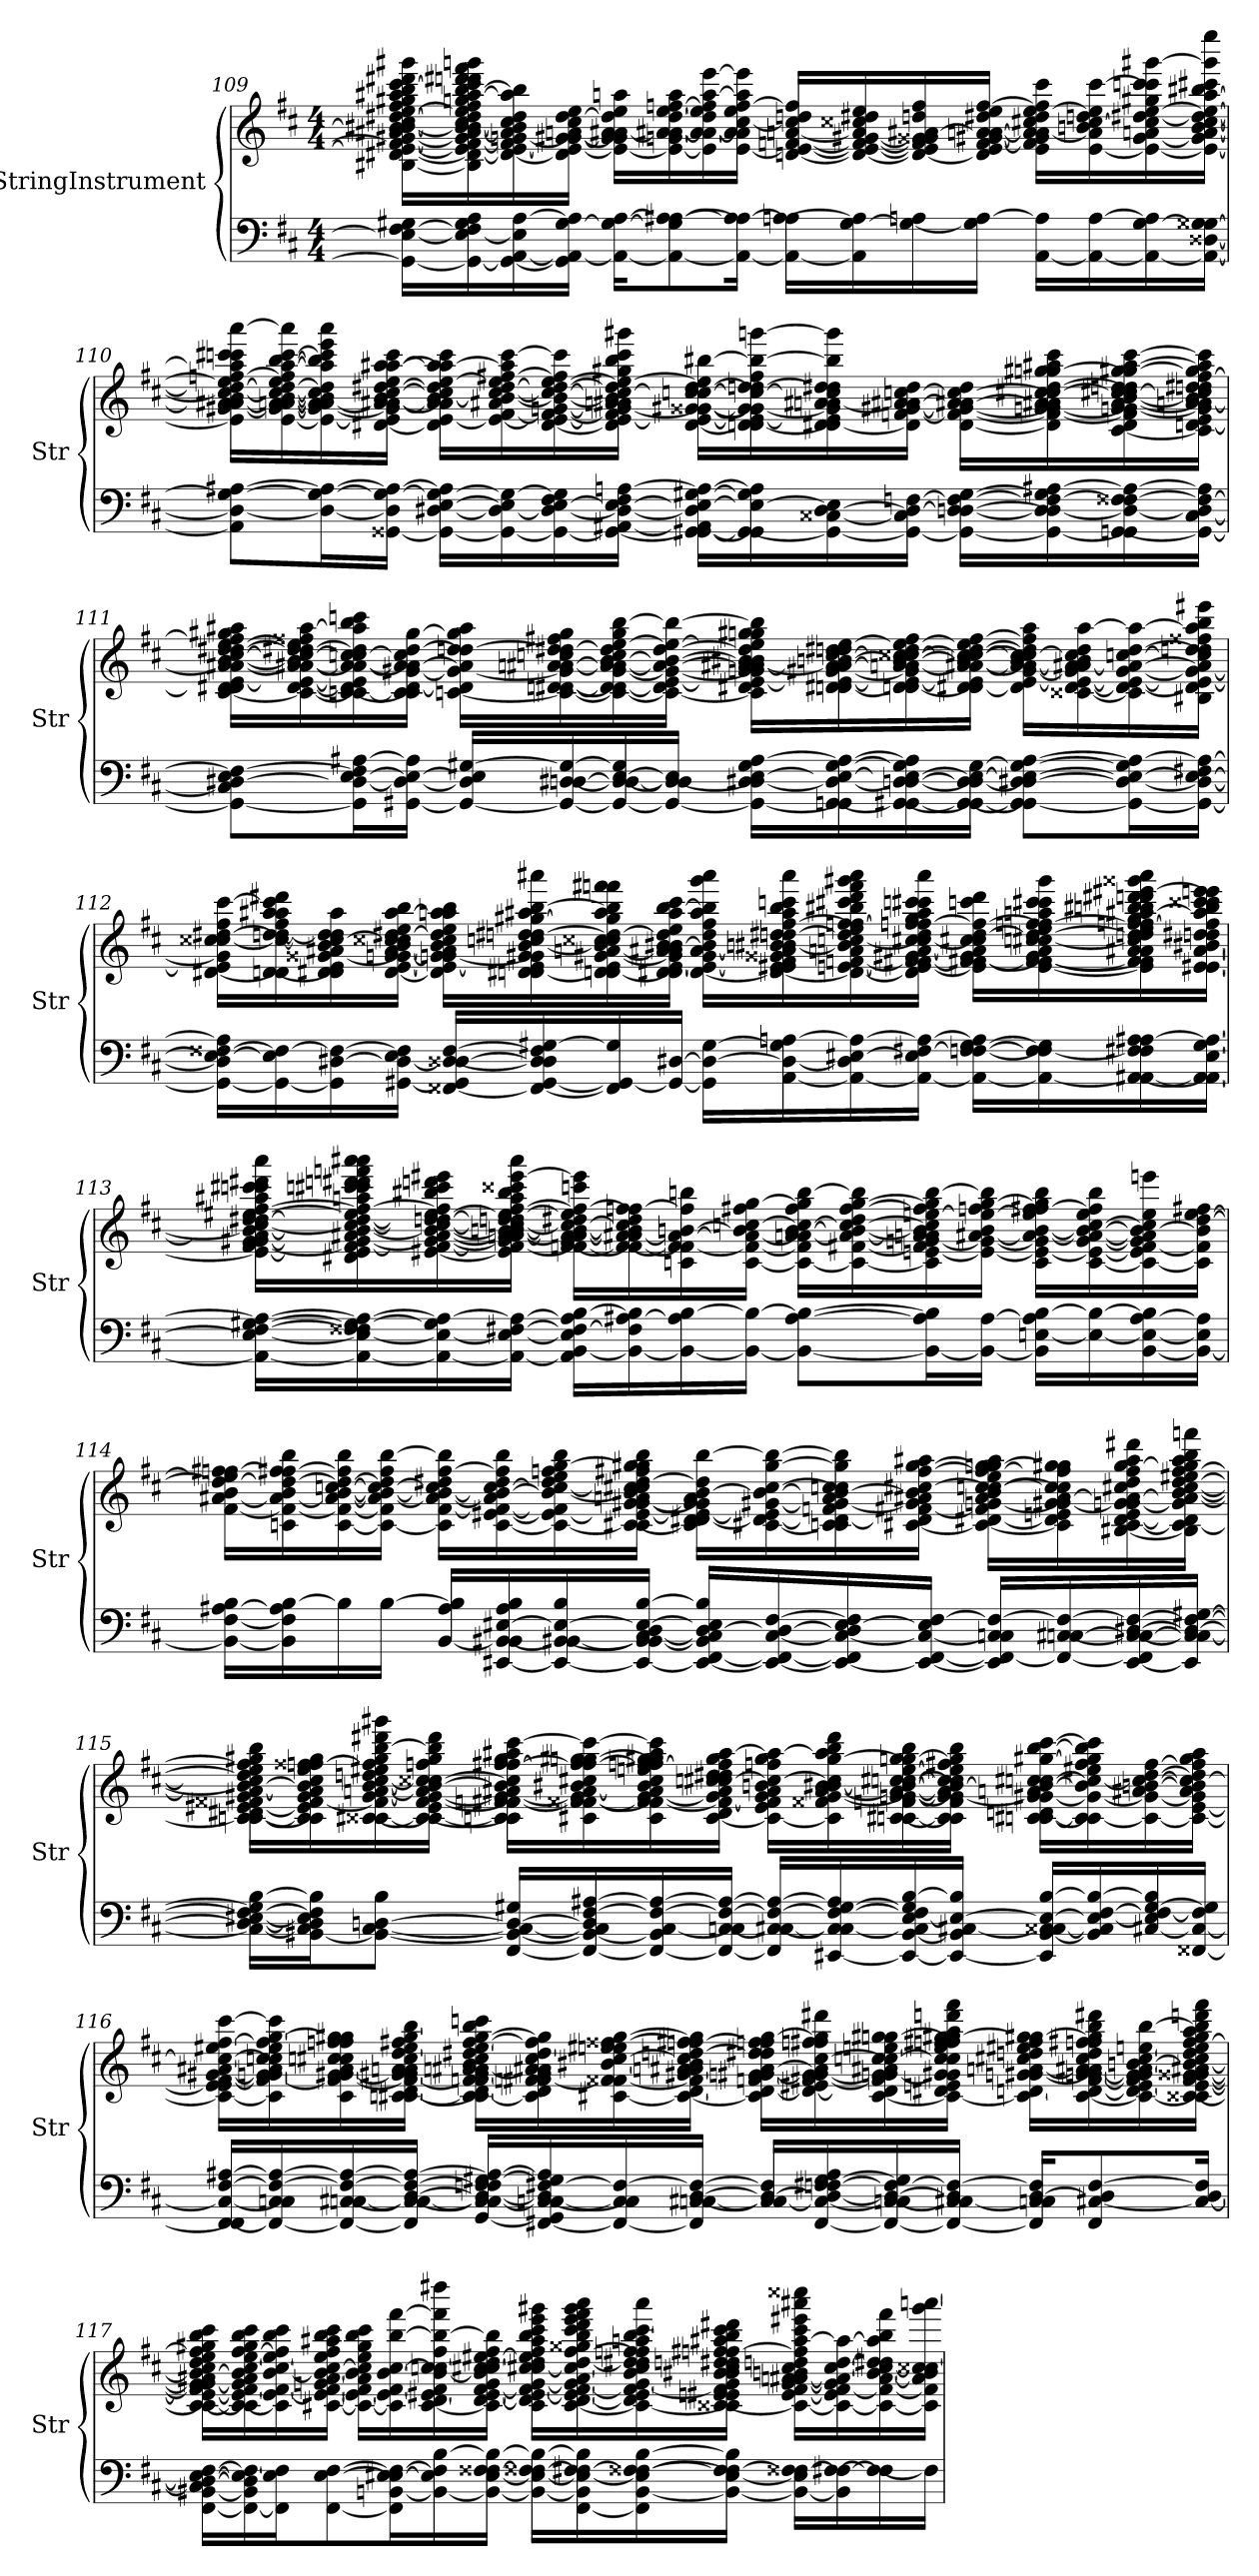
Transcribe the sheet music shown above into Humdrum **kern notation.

**kern	**kern
*part2	*part1
*staff2	*staff1
*I"StringInstrument	*I"StringInstrument
*I'Str	*I'Str
!!LO:LB:g=z
*clefF4	*clefG2
*k[f#c#]	*k[f#c#]
*M4/4	*M4/4
=109	=109
16GG#\_ 16E\_ [16F#\ 16G#X\LL	[16B#X\ [16d#X\ 16e\_ 16f#\_ [16g#X\ 16a#X\ 16b\_ [16b#X\ 16cc#\ [16dd#X\ [16ee\ 16ff#\ 16gg#X\ 16aa#X\ 16bb\ [16ccc#\ 16ddd#X\ 16ggg#X\LL
16GG#\_ 16E\_ 16F#\] 16G#\ 16A\	16B#\] 16d#\_ 16e\] 16f#\_ 16g#\] [16a#\ 16b\] 16b#\_ 16cc#\ 16dd#\] 16ee\] 16ff#\ 16ggn\ [16aa#\ [16bb\ 16ccc#\] 16dddn\ 16ddd#X\ 16fff#\ 16gggn\
16GG#\_ [16AA\ 16E\] [16A\	16d#\_ [16e\ 16f#\] [16gn\ 16a#\] 16b#\] 16cc#\ 16dd#\ 16aa#\] 16bb\]
16GG#\] 16AA\_ [16G#\ 16A\]JJ	16d#\] 16e\_ 16g\_ [16g#X\ 16an\ 16cc#\ [16dd#\ 16ee\JJ
16AA\_ 16G#\_ [16A\KL	16e\_ 16g\] 16g#\] [16a\ 16a#X\ 16dd#\] 16ee\ 16aan\LL
8AA\_ 8G#\] 8A\_ [8A#X\	16e\_ 16gn\ 16a\_ [16a#X\ [16dd#\ 16ee\ [16ffn\ 16aa\
.	16e\] 16a\_ 16a#\_ 16dd#\] 16ee\ 16ff\] [16aa\ [16eee\
16AA\_ 16A\] 16A#\_Jk	[16e\ 16a\] 16a#\] [16cc#\ 16ee\ [16ff\ 16aa\] 16eee\]JJ
16AA\_ [16An\ 16A#\]LL	[16dn/ 16e/_ [16fn/ [16an/ 16cc#/] 16ddn/ 16ff/]LL
16AA\] [16G#\ 16A\]	16d/_ 16e/_ 16f/_ [16g#X/ 16a/] 16cc##X/ 16dd#X/ 16ee/
16G#\_ 16An\	16d/_ 16e/] 16f/] 16g#/] 16g##X/ [16a#X/ 16ddn/ 16ff/
16G#\] [16A\JJ	16d/] 16e/ [16f/ [16g#X/ [16an/ 16a#/_ 16dd#X/ 16ee/ [16ff/JJ
[16AA\ 16A\]LL	16e\ 16f\] 16g#\] 16a\_ 16a#\] 16cc#X\ 16dd#\ [16ee\ 16ff\] 16ccc#\LL
16AA\_ [16A\	[16e\ 16a\] 16bn\ [16cc#\ 16ddn\ 16ee\] [16ccc#\
16AA\_ [16G#\ 16A\]	16e\_ [16g#\ 16an\ 16cc#\] [16dd#X\ [16ee\ 16gg#X\ 16cccn\ 16ccc#\] [16ggg#X\
16AA\_ [16D##X\ 16G#\] [16G##X\JJ	16e\_ 16g#\] [16a\ 16b\ [16cc#\ 16dd#\_ 16ee\_ [16aa\ 16bb#X\ 16ccc#X\ 16ggg#\] 16eeee\JJ
!!LO:LB:g=z
=110	=110
8AA\] 8D##\_ 8G##\_ [8A#X\L	16e\] [16g#X\ 16a\] [16a#X\ 16b\ 16cc#\_ 16dd#\_ 16ee\] [16ffn\ 16aa\] 16cccn\ 16ccc#X\ [16aaa\LL
.	[16e\ 16g#\_ [16an\ 16a#\_ [16b\ 16cc#\_ 16dd#\_ 16ee\ 16ff\] [16aa\ [16bb\ [16ccc#\ 16aaa\]
16D##\_ 16G##\_ 16A#\_L	16e\_ 16g#\_ 16a\_ 16a#\] 16b\] 16cc#\] 16dd#\] 16aa\] 16bb\] 16ccc#\] 16eee\ 16aaa\
[16GG##X\ 16D##\] 16G##\_ 16A#\_JJ	[16d#X\ 16e\] 16g#\] 16a\_ [16a#X\ 16b\ [16cc#\ [16dd#X\ 16ee\ [16aa\ [16aa#X\ 16ccc#\JJ
16GG##\_ [16D#X\ [16E\ 16G##\_ 16A#\]LL	16d#\] [16e\ 16a\] 16a#\] [16b\ 16cc#\] 16dd#\] [16ee\ 16aa\] 16aa#\_ 16ccc#\LL
16GG##\_ 16D#\_ 16E\] 16G##\_	16e\_ [16f#\ 16a#X\ 16b\_ [16cc#\ [16dd#\ 16ee\] [16ff#X\ 16aa#\] [16ccc#\
16GG##\_ 16D#\_ [16E\ 16F#\ 16G##\]	[16d#\ 16e\_ 16f#\_ [16gn\ 16b\_ 16cc#\_ 16dd#\_ [16ee\ 16ff#\] 16ccc#\]
16GG##\_ [16AA#X\ 16D#\_ 16E\_ 16F#\ [16An\JJ	16d#\] 16e\_ 16f#\] 16g\_ 16an\ 16a#X\ 16b\] 16cc#\_ 16dd#\] 16ee\_ 16gg#X\ 16bb\ 16ccc#\ 16ggg#X\JJ
[16GG#X\ 16GG##\_ 16AA#\] 16D#\] 16E\_ [16G#X\ 16A\_LL	[16d#\ 16e\_ 16g\_ [16g#X\ [16g##X\ [16ccn\ 16cc#\] [16dd#\ 16ee\] [16bb#X\LL
16GG#\_ 16GG##\] 16E\_ 16G#\] 16A\]	[16dn\ 16d#\] 16e\_ 16g\] 16g#\_ 16g##\] 16cc\_ [16ddn\ 16dd#\] 16ff#\ 16bb#\_ [16gggn\
16GG#\_ [16C##X\ [16D#\ 16E\]	16d\] [16d#X\ 16e\] 16g#\] [16an\ 16a#X\ 16cc\] 16dd\] 16dd#X\ 16bb#\] 16ggg\]
16GG#\_ 16C##\] 16D#\_ [16Fn\JJ	16d#\] [16fn\ [16g#X\ 16a\_ 16a#X\ [16ccn\ 16dd#\JJ
16GG#\_ [16Dn\ 16D#\_ 16F\_ [16G#\LL	[16d#\ 16f\_ 16g#\_ 16a\_ 16a#X\ 16cc\_ 16dd#\LL
16GG#\_ 16D\] 16D#\_ 16F\_ 16G#\] [16A#X\	16d#\] 16f\_ 16gn\ 16g#\_ 16a\] 16a#X\ 16cc\_ 16cc#X\ [16dd#\ [16ggn\ 16gg#X\ 16aa#X\ 16ccc#\
[16GGn\ 16GG#\] 16D#\_ 16F\] [16F##X\ 16A#\_	[16c#\ 16d#\ 16f\] [16gn\ 16g#\] [16a#\ [16b\ 16cc\] [16cc#X\ 16ddn\ 16dd#\] 16gg\] [16gg#X\ [16aa#\ [16ccc#\
16GG\_ [16C##\ 16D#\] 16F##\_ 16A#\]JJ	16c#\] [16dn\ 16e\ 16g\] [16an\ 16a#\] 16b\] 16cc#\] 16ddn\ 16dd#X\ [16ff#\ 16gg#\] 16aa#\] 16ccc#\]JJ
!!LO:PB:g=z
=111	=111
8GG\_ 8C##\] [8D#X\ 8E\ 8F##\_L	[16c#\ 16d\] 16d#X\ [16e\ 16a\_ 16a#X\ [16b\ [16cc#\ [16dd\ 16dd#X\ [16ee\ 16ff#\] 16gg#X\ 16aa#X\LL
.	16c#\_ [16d#\ 16e\_ 16a\_ [16a#X\ 16b\] 16cc#\_ 16dd\] [16dd#X\ 16ee\] 16ff##X\ [16aa#\
16GG\] 16D#\_ [16E\ 16F##\] [16A#X\L	[16cn\ 16c#\_ 16d#\] 16e\] 16a\_ 16a#\_ [16ccn\ 16cc#\] 16dd#\] 16aa#\] 16bb\ 16cccn\
[16GG#X\ 16D#\_ 16E\_ 16A#\]JJ	16c\] 16c#\] [16d#\ [16g#X\ 16a\] 16a#\_ 16cc\] [16dd#\ [16gg#\JJ
16GG#/_ 16D#/] 16E/] [16G#X/LL	[16cn\ 16d#\] 16g#\_ 16a#\] [16ddn\ 16dd#\] 16gg#\] 16aa#\LL
16GG#/_ [16Dn/ [16D#X/ 16G#/_	16c\_ [16dn\ [16d#X\ 16g#\] [16an\ [16a#X\ 16ccn\ 16dd\] [16dd#X\ 16ff#X\ 16gg#\
16GG#/_ 16D/_ 16D#/_ [16E/ 16G#/]	16c\_ 16d\] 16d#\_ [16g#\ 16a\_ 16a#\] [16b\ 16cc\ 16dd#\] [16ee\ 16gg#\ [16bb\
16GG#/_ 16D/_ 16D#/] 16E/]JJ	16c\_ 16d#\] [16e\ 16g#\_ 16a\_ 16b\_ [16dd#\ 16ee\_ 16bb\_JJ
16GG#\_ 16D\] [16D#X\ [16E\ 16G#\ [16A#\LL	16c\] 16d#X\ 16e\_ 16gn\ 16g#\] 16a\_ [16a#X\ 16b\] 16b#X\ 16dd#\] 16ee\] 16ggn\ 16gg#X\ 16bb\]LL
[16GGn\ 16GG#\] 16D#\_ 16E\_ [16G#\ 16A#\_	16dn\ [16d#X\ 16e\_ [16g#X\ 16a\] 16a#\_ [16bn\ [16cc\ 16ddn\ 16dd#X\ [16ee\
16GG\_ [16GG#X\ [16Dn\ 16D#\_ 16E\_ 16G#\] 16A#\]	[16dn\ 16d#\] 16e\_ 16g#\] [16an\ 16a#\] 16b\_ 16cc\_ [16cc##X\ 16dd#\ 16ee\_ 16ff#\
16GG\_ 16GG#\_ 16D\_ 16D#\] 16E\_ [16G#\JJ	16d\] [16d#X\ 16e\] 16a\_ [16a#X\ 16b\] 16cc\_ 16cc##\_ [16dd#\ 16ee\] [16ff#\JJ
8GG\] 8GG#\_ 8D\] [8D#X\ 8E\_ 8G#\_ [8A#\L	16d#\] [16e\ [16g#\ 16a\_ 16a#\] 16b\ 16cc\_ 16cc##\] 16dd#\] 16ff#\] 16aa#\LL
.	[16c##X\ [16d#\ 16e\_ 16g#\] 16a\_ 16a#X\ 16b\ 16cc\] 16dd#\ [16aa#\
16GG#\_ 16D#\_ 16E\_ 16G#\] 16A#\_L	16c##\] 16d#\_ 16e\_ [16g#\ 16a\_ [16ccn\ [16dd#\ 16aa#\_
16GG#\_ 16D#\_ 16E\_ 16F#X\ 16A#\_JJ	16B#X\ 16d#\] 16e\_ 16g#\_ 16a\] 16cc\] 16ddn\ 16dd#\] 16ff##X\ 16aa#\] 16bb\ 16eee#X\JJ
!!LO:LB:g=z
=112	=112
16GG#\_ 16D#\] 16E\_ [16F##X\ 16A#\]LL	[16d#X\ 16e\] 16g#\] [16cc#\ 16cc##X\ [16dd#X\ 16ff#\ [16ccc#\LL
16GG#\_ 16E\] 16F##\_	[16dn\ 16d#\] 16cc#\_ [16ddn\ 16dd#\_ 16ff#\ 16aa\ 16aa#X\ 16ccc#\] 16ddd#X\
16GG#\] [16D#X\ 16F##\_	16d\] 16d#X\ 16e\ [16g##X\ 16a#X\ 16b\ 16cc#\_ 16dd\] 16dd#\] 16aa#\
[16GG#X\ 16D#\_ 16E\ 16F##\]JJ	[16d#\ [16e\ 16gn\ 16g##\_ [16a#\ 16b\ 16cc#\] 16cc##X\ [16dd#X\ 16ee\ [16aa#\ 16bb\JJ
[16FF##X/ 16GG#/] 16D#/_ [16D##X/ [16F##/LL	16d#\] 16e\_ 16gn\ 16g##\_ 16a#\] 16b\ 16cc##\ 16dd#\] 16ee\ 16aan\ 16aa#\] 16bb\LL
16FF##/_ [16GG#/ 16D#/] 16D##/] 16F##/] [16G#X/	16dn\ [16d#X\ 16e\] 16g#X\ 16g##\] [16b\ 16ccn\ 16ddn\ [16dd#X\ [16gg#X\ 16aa#X\ [16bb\ 16aaa#X\
16FF##/] 16GG#/_ 16G#/]	[16dn\ 16d#\] 16e\ [16g#X\ [16an\ 16b\] 16cc\ 16cc##X\ 16dd#\_ 16gg#\] 16aa#\ 16bb\] 16fffn\ 16fff#X\
16GG#/_ [16D#X/JJ	16d\] 16d#X\ [16e\ 16g#\] 16a\] 16a#X\ [16b\ 16b#X\ 16dd#\] 16ee\ 16aa#\ [16bb\ 16ccc#\JJ
16GG#\] 16D#\_ [16G#\LL	[16d#\ 16e\_ 16g#\ [16a#\ 16b\] 16dd#\ 16ff#\ 16aa#\ 16bb\] 16ggg\ 16aaa#\LL
[16AA\ 16D#\_ 16G#\] [16An\	16d#\_ 16e\] 16e#X\ 16f#\ 16g##X\ 16a#\] [16bn\ 16b#X\ 16ddn\ [16dd#X\ [16ff#\ 16aa#\ 16bb\ 16cccn\ 16aaa#\
16AA\_ 16D#\] [16E#X\ 16A\_	16d#\_ [16en\ [16fn\ 16an\ 16b\] [16ccn\ 16dd#\] 16ee\ 16ffn\ 16ff#\_ 16bb#X\ 16ccc#X\ 16ddd#\ 16fff#\ 16ggg#X\ 16aaa#\
16AA\_ 16E#\] [16F#X\ 16A\_JJ	16d#\] 16e\_ 16f\_ 16f#X\ 16g#X\ [16a\ 16cc\_ 16cc#X\ 16dd#\ 16ffn\ 16ff#\_ 16gg#\ 16aa#\ 16cccn\ 16ccc#X\ 16aaa#\JJ
16AA\_ [16Fn\ 16F#\_ [16G#\ 16A\]LL	16e\] 16f\_ [16f#X\ 16g#\ 16a\] 16cc\] 16cc#X\ [16dd#\ 16ff#\_ 16cccn\ 16ddd#\LL
16AA\_ 16F\_ 16F#\] 16G#\]	[16e\ 16f\_ 16f#\_ 16g#\ 16a\ [16ccn\ 16cc#X\ 16dd#\_ 16ee\ 16ffn\ 16ff#\_ 16aan\ 16ccc\ 16ccc#X\ 16ggg#\
16AA\_ [16AA#X\ 16F\] 16F#X\ 16A\ [16A#X\	16e\] 16f\] 16f#\] 16a\ 16a#X\ 16cc\] 16ddn\ 16dd#\] 16ee\ 16ff#\] [16ffn\ 16gg#\ [16aa#X\ 16bbn\ 16bb#X\ 16dddn\ 16ddd#X\ [16eee#X\ 16ggg##X\ 16aaa#\
16AA\] 16AA#\_ [16E#\ 16G#\ 16A#\_JJ	16e\ [16e#X\ [16a#\ [16b#X\ 16ddn\ 16dd#X\ 16ff\] 16aa#\] 16bb#\ 16ccc#\ 16ccc##X\ 16eeen\ 16eee#\]JJ
!!LO:LB:g=z
=113	=113
16AA#\_ 16E#\_ [16F#\ [16G#X\ 16A#\_LL	16e#\_ [16f#\ 16g\ [16g#X\ 16a#\] 16b#\_ [16cc#\ 16dd\ [16dd#X\ [16ee#X\ [16ff#\ 16aa#X\ 16cccn\ 16ccc#X\ 16ddd#X\ 16aaa\LL
16AA#\_ 16E#\_ 16F#\] 16F##X\ 16G#\_ 16A#\_	16d#X\ 16e#\] 16f#\_ 16g#\_ 16a#X\ 16b#\_ 16cc#\_ 16dd#\_ 16ee#\] 16ff#\_ 16aan\ 16cccn\ 16ccc#X\ 16dddn\ 16ddd#X\ 16fffn\ 16aaa\ 16aaa#X\
16AA#\_ 16E#\_ 16G#\] 16A#\_	[16e#X\ 16f#\_ 16g#\_ [16a#\ 16b#\_ 16cc#\_ 16ddn\ 16dd#\_ [16ee#\ 16ff#\] 16bb#X\ 16ccc#\ 16dddn\ 16eee#X\
16AA#\_ 16E#\_ [16F#X\ 16A#\_JJ	16e#\] 16f#\_ 16g#\] [16an\ 16a#\_ [16bn\ 16b#\] 16cc#\_ 16ddn\ 16dd#\] 16ee#\_ [16ff#\ 16aa\ 16bb#\ 16ccc##X\ [16eee#\ 16aaa#\JJ
16AA#\] [16BB\ 16E#\] 16F#\_ 16A#\] [16B\LL	[16fn\ 16f#\_ 16g#\ 16a\_ 16a#\] 16b\_ 16cc#\_ 16dd#X\ 16ee#\] 16ff#\_ 16cccn\ 16eee#\]LL
16BB\_ 16F#\] [16A#X\ 16B\]	16f\_ 16f#\_ 16a\] [16a#X\ 16b\] 16cc#\] 16dd#\ [16ffn\ 16ff#\]
16BB\_ 16A#\] [16B\	16cn\ 16f\] 16f#\_ 16a#\_ [16bn\ 16ff\] 16bbn\
16BB\_ 16B\_JJ	[16c\ 16f#\_ 16a#\_ 16b\] [16ccn\ 16ff#X\ [16gg\JJ
8BB\_ [8A#\ 8B\_L	16c\_ 16f#\] 16an\ 16a#\_ [16b\ 16cc\_ 16ff#\ 16gg\] [16bb\LL
.	16c\_ [16f#X\ 16a#\_ 16b\_ 16cc\_ 16dd#\ [16ff#\ [16gg\ 16bb\]
16BB\_ 16A#\] 16B\]L	16c\] [16en\ 16f#\] [16gn\ 16an\ 16a#\] 16b\] 16cc\] [16een\ 16ff#\] 16gg\] [16bb\
16BB\_ [16A#\JJ	16e\_ 16g\_ [16a#X\ 16b\ 16ee\_ 16ffn\ [16gg\ 16bb\]JJ
16BB\] [16En\ 16A#\] [16B\LL	16c\ 16e\_ 16g\] 16a#\_ [16b\ 16ee\] [16ff\ 16ff#X\ 16gg\] 16bb\LL
16E\_ 16B\_	[16c\ 16e\_ [16g\ 16a#\_ 16b\_ [16cc\ 16ee\ 16ff\] 16bb\
[16BB\ 16E\_ [16A#\ 16B\]	16c\_ 16e\] [16f#\ 16g\] 16a#\] 16b\_ 16cc\] 16ee\ 16eeen\
16BB\_ 16E\] 16A#\]JJ	16c\] 16f#\] 16b\] [16dd#\ [16ee\ 16ff#X\JJ
!!LO:LB:g=z
=114	=114
16BB\_ [16F#\ [16A#X\ 16B\LL	[16f#\ [16a#X\ 16b\ 16dd#\_ 16ee\] [16ffn\ 16ff#X\LL
16BB\] 16F#\] 16A#\] [16B\	16cn\ 16f#\_ 16a#\_ 16b\ 16dd#\_ 16ff\] [16ff#X\ 16bb\
16B\]	[16c\ 16f#\_ 16a#\_ [16b\ [16ccn\ 16dd#\_ 16ff#\] 16bb\
[16B\JJ	16c\_ 16f#\] 16a#\_ 16b\_ 16cc\_ 16dd#\] 16ff#\ [16bb\JJ
[16BB/ 16A#/ 16B/]LL	16c\] [16f#\ 16a#\_ 16b\_ 16cc\] 16dd#X\ [16ff#\ 16bb\]LL
[16EE#X/ 16BB/_ 16BB#X/ [16E#X/ 16A#/ 16B/	[16c\ [16e#X\ 16f#\_ 16a#\] 16b\_ [16cc\ 16dd#\ 16ff#\] 16bb\
16EE#/_ 16BB/_ [16BB#X/ 16E#/_ 16B/	16c\_ 16e#\_ 16f#\] 16b\_ 16cc\_ 16dd#\ 16ee\ 16ffn\ [16gg\ 16bb\
16EE#/_ 16BB/] 16BB#/_ [16C#/ 16D/ 16E#/_ [16B/JJ	16c\_ 16c#X\ 16e#\_ [16g\ [16g#X\ 16an\ 16b\] 16cc\] 16cc#X\ [16dd#\ 16ff#X\ 16gg\] 16gg#X\ 16bb\JJ
16EE#/_ [16FF#/ 16BB#/] 16C#/] [16D/ 16E#/] 16B/]LL	16c\] [16d\ 16d#X\ 16e#\_ 16g\] 16g#\] 16a\ [16b\ 16dd#\] [16bb\LL
16EE#/_ 16FF#/_ [16C#/ 16D/_ [16F#/	[16c#X\ 16d\_ 16e#\] [16g#X\ 16b\_ [16cc#\ [16gg#\ 16bb\_
16EE#/_ 16FF#/] 16C#/_ 16D/] [16E#/ 16F#/]	16cn\ 16c#\] 16d\_ 16fn\ 16g#\_ 16a\ 16b\_ 16ccn\ 16cc#\] 16gg#\] 16bb\]
16EE#/_ [16FF#/ 16C#/_ 16E#/] [16F#/JJ	[16c#X\ 16d\] [16f#X\ 16g#\] 16a#X\ 16b\] [16cc#X\ [16ff#\ [16gg#\ 16aa#X\JJ
16EE#/] 16FF#/_ 16Cn/ 16C#/] 16F#/_LL	16c#\_ [16d#X\ 16f#\] [16gn\ 16a#\ 16b\ [16ccn\ 16cc#\_ 16ee\ 16ff#\_ [16ggn\ 16gg#\] 16aa#\LL
16FF#/_ [16Cn/ [16C#X/ 16F#/_	16c#\] 16d#\] 16en\ 16g\] [16g#X\ [16a#\ 16cc\] 16cc#\] 16ff#\] 16gg\] 16gg#X\
[16EE#/ 16FF#/] 16C/_ 16C#/_ [16D#X/ 16F#/_	[16B#X\ [16c#\ [16d#\ 16e\ [16gn\ 16g#\] 16a#\_ 16cc#X\ 16dd#\ 16ff#\ [16gg#\ 16aa#\ 16ddd#X\
16EE#/] 16C/] 16C#/_ 16D#/_ 16F#/_ [16G#X/JJ	16B#\] 16c#\_ 16d#\] 16g\] 16a#\_ [16b\ [16cc#\ [16dd#\ 16ee#X\ [16ff#\ 16gg#\] 16aa#\ 16bb\ 16fffn\JJ
!!LO:LB:g=z
=115	=115
16C#\_ 16D#\_ [16E#X\ 16F#\_ 16G#\] [16B\LL	[16cn\ 16c#\_ 16d#X\ [16e#X\ 16f##X\ 16g#X\ 16a#\_ 16b\_ 16cc#\] 16dd#\] 16ee\ 16ff#\] 16gg#X\ 16bb\LL
[16BB#X\ 16C#\] 16D#\] 16E#\] 16F#\] 16B\]J	16c\] 16c#\] 16e#\] [16f##\ 16g#\ 16a#\] 16b\] 16cc#\ 16ee\ 16ffn\ [16ff##X\ 16gg#\
8BB#\_ [8C#\ [8Dn\ 8B\J	[16c#X\ [16c##X\ 16f##\] [16g#\ [16an\ [16b\ [16cc#\ 16ddn\ 16ee#X\ 16ff##\] 16gg#\ [16bb\ 16ddd#X\ 16ggg#X\
.	16c#\_ 16c##\_ 16e#\ [16f##\ 16g#\_ 16a\] 16b\_ 16cc#\_ 16cc##X\ 16ffn\ 16gg#\ 16bb\] 16ddd#\JJ
[16FF#/ 16BB#/_ 16C#/_ 16D/_ 16G#X/LL	16cn\ 16c#\] 16c##\] 16fn\ [16f#X\ 16f##\] 16g#\_ 16a#X\ 16b\] 16cc#\] [16ff\ [16ff#X\ 16gg#\ 16aa#X\ [16ccc#\LL
16FF#/_ 16BB#/_ 16C#/] 16D/] [16F#/ [16A#X/	16c#X\ 16f#\_ [16f##X\ 16g#\] [16a#\ 16b#X\ 16cc#X\ 16ff\] 16ff#\_ [16ggn\ 16gg#X\ 16ccc#\_
16FF#/_ 16BB#/] [16C#/ 16F#/_ 16A#/_	16c#\ 16f#\] 16f##\_ [16g#\ 16a#\] 16b#\ 16cc#\ 16een\ 16ffn\ 16ff#\_ 16gg\] 16gg#X\ 16aa#\ 16ccc#\]
16FF#/_ [16Cn/ 16C#/] 16F#/_ 16A#/_JJ	[16c#\ 16d#\ 16f##\_ 16g#\] 16a#\ 16ccn\ [16cc#X\ 16dd\ 16dd#X\ 16ff#\] 16gg#\ [16aa#\JJ
16FF#/] 16C/_ [16C#X/ 16F#/_ 16A#/_LL	16c#\_ 16e#\ 16f##\] 16g#\ 16a#\ 16bn\ 16cc#\_ 16ffn\ 16gg#\ 16aa#\_LL
[16EE#X/ 16C/] 16C#/_ 16F#/_ [16G#/ 16A#/]	16c#\] 16f##X\ [16g#\ [16a#\ [16b\ 16b#X\ 16cc#\] [16gg#\ 16aa#\] 16bb\ 16ddd#\
16EE#/_ [16BB#/ 16C#/] [16E#/ 16F#/] 16G#/] [16B/	[16cn\ [16c#X\ 16fn\ [16gn\ 16g#\_ 16a#\_ 16b\_ [16ccn\ [16cc#X\ [16ee\ [16ggn\ 16gg#\] 16bb\
16EE#/_ 16BB#/] [16C#X/ 16E#/_ 16B/]JJ	16c\] 16c#\] 16f\ 16g\_ 16g#\] 16a#\] 16b\_ 16cc\] 16cc#\] 16ee\] 16ff#X\ 16gg\] 16bb\JJ
16EE#/] [16BB#/ 16C#/_ 16C##X/ 16E#/_ [16B/LL	[16cn\ [16c#X\ 16dn\ 16g\] [16g#X\ 16an\ 16b\_ 16ccn\ [16cc#X\ [16gg#X\ [16bb\ [16ccc#\LL
16BB#/] 16C#/] 16E#/_ [16F#/ 16B/_	16c\] 16c#\_ 16g#\_ 16b\] 16cc#\_ 16ee#X\ 16ff#\ 16gg#\] 16bb\] 16ccc#\]
[16C#X/ 16E#/] 16F#/_ [16G#/ 16B/]	16c#\_ 16g#\_ 16a#X\ [16bn\ 16cc#\_ [16dd#\ [16ff#\
[16FF##X/ 16C#/_ 16F#/] 16G#/]JJ	16c#\_ [16e#\ 16g#\] 16a#\ 16b\] 16cc#\_ 16dd#\] 16ff#\] 16gg#\ 16aa#\JJ
!!LO:LB:g=z
=116	=116
[16FF#/ 16FF##/] 16C#/_ [16F#/ [16A#X/LL	16c#\_ 16e\ 16e#\] [16f#\ [16g#X\ [16a#X\ 16cc#\_ [16ee#X\ [16ff#\ [16ccc#\LL
16FF#/_ 16Cn/ 16C#/] 16F#/_ 16A#/_	16c#\] 16f#\_ [16gn\ 16g#\] 16a#\_ 16ccn\ 16cc#\] 16ee#\] 16ff#\_ [16gg\ 16ccc#\]
16FF#/_ [16Cn/ [16C#X/ 16F#/_ 16A#/_	16c#\ 16f#\_ 16g\_ 16g#X\ 16a#\_ 16ccn\ 16cc#X\ 16ffn\ 16ff#\] 16gg\] 16gg#X\
16FF#/] 16C/_ 16C#/_ [16D/ 16F#/_ 16A#/_JJ	[16cn\ [16c#X\ [16d\ 16f#\_ 16g\_ 16g#X\ 16an\ 16a#\] [16cc#\ 16dd\ 16ee#\ 16ff#X\ [16gg#\ 16bb\JJ
[16GG/ 16C/] 16C#/_ 16D/_ 16Fn/ 16F#/] [16G#X/ 16A#/_LL	16c\] 16c#\_ 16d\_ 16fn\ 16f#\] 16g\_ [16an\ 16a#X\ 16b\ 16cc#\] [16dd#X\ 16ee#\ [16ff#\ 16gg#\_ 16bb\ 16cccn\LL
[16FF#X/ 16GG/] [16Cn/ 16C#/_ 16D/] [16F#X/ 16G#/] 16A#/]	16c#\] 16d\] 16fn\ [16f#X\ 16g\] 16a\] 16a#X\ [16cc#\ 16dd#\] 16ff#\] 16gg#\]
16FF#/_ 16C/] 16C#/] 16F#/_	[16c#X\ 16f#\] [16f##X\ [16b#X\ 16cc#\_ 16een\ 16ee#X\ [16ff##X\ [16gg#\
16FF#/] [16Cn/ [16C#X/ [16D/ 16F#/_JJ	16c#\_ [16d\ 16f##\] 16g#X\ [16an\ 16a#X\ 16b#\] 16cc#\] [16ddn\ 16ffn\ 16ff#X\ 16ff##\_ 16gg#\]JJ
16C/] 16C#/_ 16D/_ 16F#/]LL	16c#\] 16d\_ 16fn\ [16gn\ [16g#X\ 16a\_ 16dd\] 16dd#X\ 16ffn\ 16ff##\] [16gg#\LL
[16FF#/ 16C#/_ 16D/_ 16Fn/ [16F#X/ [16G#/ 16A#/	16d\_ 16e#X\ [16f#X\ 16g\] 16g#\_ 16a\] [16cc#\ 16ffn\ 16ff#X\ 16gg#\] 16ddd#X\
16FF#/_ [16Cn/ 16C#/] 16D/_ 16F#/_ 16G#/]	[16c#\ 16d\] 16f#\] [16gn\ 16g#\] 16a#X\ [16ccn\ 16cc#\_ 16een\ [16ggn\ 16gg#X\
16FF#/_ 16C/] [16C#X/ 16D/] 16F#/_JJ	16c#\_ 16d#X\ 16en\ 16g\] 16g#X\ 16cc\] 16cc#\] 16ee\ 16ffn\ 16ff#X\ 16gg\_ 16gg#X\ 16aa\ 16dddn\ 16fff#\JJ
16FF#/] 16Cn/ 16C#/] [16D/ 16F#/]KL	16c#\] [16dn\ 16gn\ [16g#X\ [16an\ 16cc#X\ 16ddn\ 16ee#X\ 16ff#\ 16gg\] [16gg#X\LL
8FF#/ [8C#X/ 8D/] [8F#/	[16c#\ 16d\_ [16f#\ [16gn\ 16g#\_ 16a\_ 16a#X\ 16cc#\ 16dd\ 16ffn\ 16ff#X\ 16gg#\] 16bb\ 16ddd#X\
.	16c#\_ 16d\] [16e\ 16f#\] 16g\] 16g#\_ 16a\] [16bn\ [16cc#\ 16een\ [16bb\
16C#/_ [16D/ 16F#/]Jk	[16c##X\ 16c#\] 16e\_ [16f#\ 16g#\] [16g##X\ 16a#X\ 16b\_ 16cc#\] 16dd\ 16ee\ [16ff#\ 16gg#\ 16aa\ 16bb\] 16dddn\ 16fff#\JJ
!!LO:PB:g=z
=117	=117
[16FF#\ [16BB#X\ 16C#\] 16D\_ [16E\ [16F#\LL	[16c#\ 16c##\_ 16e\_ 16f#\] 16g\ 16g##\_ 16a#X\ 16b\_ 16cc#\ 16dd\ 16ee\ 16ff#\] 16gg#X\ 16bb\ 16ccc#\LL
16FF#\_ 16BB#\] 16D\] 16E\_ 16F#\]	16c#\_ 16c##\] 16e\] [16f#\ 16g##\] 16a#\ 16b\] [16cc#\ 16ee\ [16ff#\ 16gg#\ 16bb\ 16ccc#\
16FF#\] 16E\] 16F#\J	16c#\] [16e\ 16f#\_ [16b\ 16cc#\_ 16ee\ 16ff#\] 16bb\ 16ccc#\
[8FF#\ [8E\ [8F#\	[16c#X\ 16e\_ 16f#\_ 16gn\ 16a#\ 16b\_ 16cc#\_ 16ee\ 16ff#\ 16aa#X\ 16bb\ 16ccc#\JJ
.	16c#\_ 16e\_ 16f#\] 16a#\ 16b\] 16cc#\] 16ee\ 16gg#\ 16bb\ 16ccc#\LL
16FF#\] [16BBn\ 16E\] [16E#X\ 16F#\_L	16c#\] 16e\] [16f#\ [16b\ [16cc#\ [16bb\ [16fff#\
16BB\_ 16E#\] 16F#\] [16B\	[16c#\ 16d\ [16e#X\ 16f#\] 16b\_ [16ccn\ 16cc#\] 16ff#\ 16bb\_ 16fff#\] 16dddd#X\
16BB\_ [16E#\ [16F#\ 16F##X\ 16B\_JJ	16c#\] [16d\ 16e#\_ [16f#\ 16g\ 16b\] 16cc\_ 16cc#X\ 16dd\ [16ee#X\ 16ff#\ 16bb\]JJ
16BB\_ 16E#\_ 16F#\] [16F##X\ 16B\_LL	16c#\ 16d\] 16e#\_ 16f#\_ [16g\ 16cc\] [16cc#X\ 16dd\ 16ee#\] 16ff#\ 16aa#\ 16bb\ 16ccc#\ 16eee\ 16ggg#X\LL
[16FF#\ 16BB\] 16E#\_ [16F#X\ 16F##\] 16B\]	[16c#\ [16d\ 16e#\_ 16f#\_ 16g\_ 16a#\ 16cc#\_ [16dd\ [16ff#\ 16gg##X\ 16bb\ 16ccc#\ 16ddd\ 16eee\ 16fff#\ 16ggg#\ 16aaa\
16FF#\] [16BB\ 16E#\] 16F#\_ [16F##X\ [16B\	16c#\_ 16d\] 16e#\] 16f#\_ 16g\_ 16b\ 16cc#\] 16dd\] 16dd#X\ 16ffn\ 16ff#\] 16aan\ [16bb\ 16ccc#\ 16aaa\
16BB\_ [16E#\ 16F#\_ 16F##\] 16B\]JJ	[16c##X\ 16c#\] 16en\ 16e#X\ 16f#\] 16g\] 16b\ 16b#X\ 16cc#\ 16ddn\ 16dd#X\ 16ffn\ [16ff#X\ 16aa#X\ 16bb\] 16ccc#\ 16ddd#X\JJ
16BB\_ 16E#\] 16F#\] [16F##X\LL	16c##\_ [16e#\ 16f#\ [16g\ 16an\ [16a#X\ 16bn\ 16cc#\ 16ddn\ 16ff#\] [16aa#\ 16ccc#\ 16eee#X\ 16aaa#X\ 16cccc##X\LL
16BB\] [16F#X\ 16F##\_	16c##\_ 16e#\] [16f#\ 16g\] 16a#\_ [16cc#\ [16dd\ 16aa#\_
16F#\_ 16F##\]	16c##\_ 16f#\_ 16a#\_ [16b\ 16cc#\_ 16dd\] 16dd#X\ 16aa#\] 16bb\ 16fff#\
16F#\JJ]	16c##\] 16f#\] 16a#\] 16b\] 16cc#\] [16cc##X\ [16ggg#\ [16aaan\JJ
=	=
*-	*-
